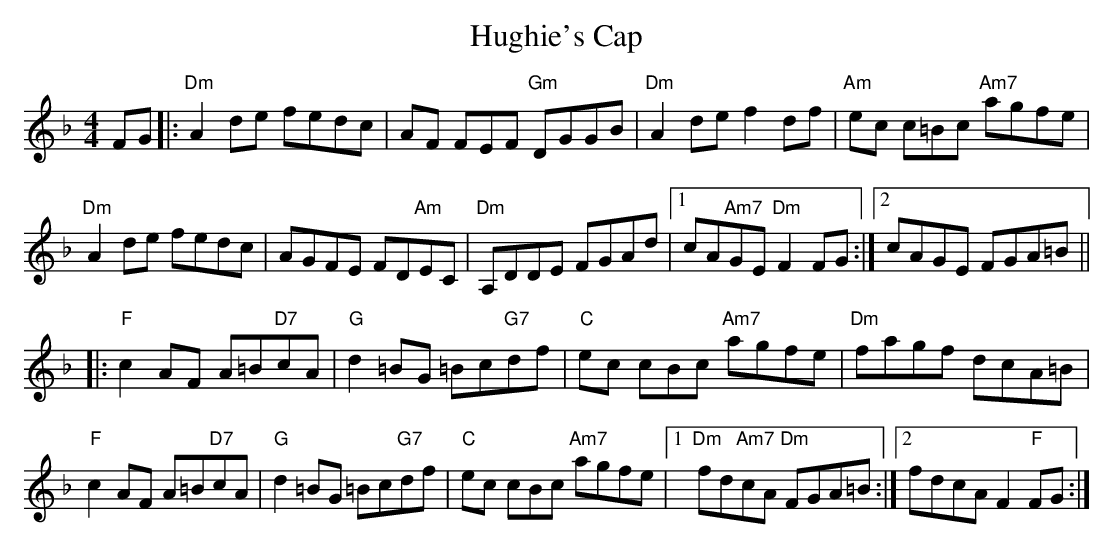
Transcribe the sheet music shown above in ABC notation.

X:1
T: Hughie's Cap
M: 4/4
L: 1/8
K: Fmaj
FG|:"Dm"A2 de fedc|AF 3FEF "Gm"DGGB|"Dm"A2 de f2 df|"Am"ec 3c=Bc "Am7"agfe|
"Dm"A2 de fedc|AGFE FD"Am"EC|"Dm"A,DDE FGAd|1 cA"Am7"GE "Dm"F2 FG:|2 cAGE FGA=B||
|:"F"c2 AF A=B"D7"cA|"G"d2 =BG =Bc"G7"df|"C"ec 3cBc "Am7"agfe|"Dm"fagf dcA=B|
"F"c2 AF A=B"D7"cA|"G"d2 =BG =Bc"G7"df|"C"ec 3cBc "Am7"agfe|1 "Dm"fd"Am7"cA "Dm"FGA=B:|2 fdcA F2 "F"FG:|
